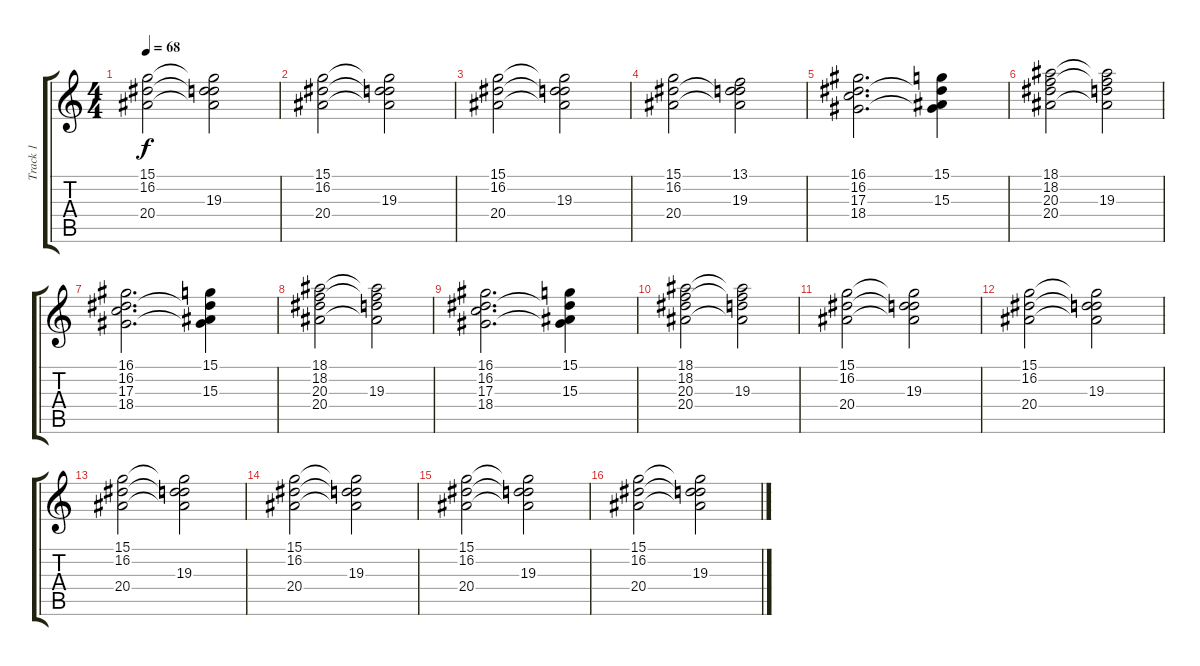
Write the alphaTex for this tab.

\track ("Track 1" "Track 1") {instrument rockorgan}
\staff {score tabs}
\tuning (E4 B3 G3 D3 A2 E2) {hide}
\ts (4 4)
\tempo 68
\clef g2
\ks c
(15.1 16.2 20.4).2{dy f} (15.1{t} 16.2{t} 19.3 20.4{t}).2 |
(15.1 16.2 20.4).2 (15.1{t} 16.2{t} 19.3 20.4{t}).2 |
(15.1 16.2 20.4).2 (15.1{t} 16.2{t} 19.3 20.4{t}).2 |
(15.1 16.2 20.4).2 (13.1 16.2{t} 19.3 20.4{t}).2 |
(16.1 16.2 17.3 18.4).2{d} (15.1 16.2{t} 15.3 18.4{t}).4 |
(18.1 18.2 20.3 20.4).2 (18.1{t} 18.2{t} 19.3 20.4{t}).2 |
(16.1 16.2 17.3 18.4).2{d} (15.1 16.2{t} 15.3 18.4{t}).4 |
(18.1 18.2 20.3 20.4).2 (18.1{t} 18.2{t} 19.3 20.4{t}).2 |
(16.1 16.2 17.3 18.4).2{d} (15.1 16.2{t} 15.3 18.4{t}).4 |
(18.1 18.2 20.3 20.4).2 (18.1{t} 18.2{t} 19.3 20.4{t}).2 |
(15.1 16.2 20.4).2 (15.1{t} 16.2{t} 19.3 20.4{t}).2 |
(15.1 16.2 20.4).2 (15.1{t} 16.2{t} 19.3 20.4{t}).2 |
(15.1 16.2 20.4).2 (15.1{t} 16.2{t} 19.3 20.4{t}).2 |
(15.1 16.2 20.4).2 (15.1{t} 16.2{t} 19.3 20.4{t}).2 |
(15.1 16.2 20.4).2 (15.1{t} 16.2{t} 19.3 20.4{t}).2 |
(15.1 16.2 20.4).2 (15.1{t} 16.2{t} 19.3 20.4{t}).2
